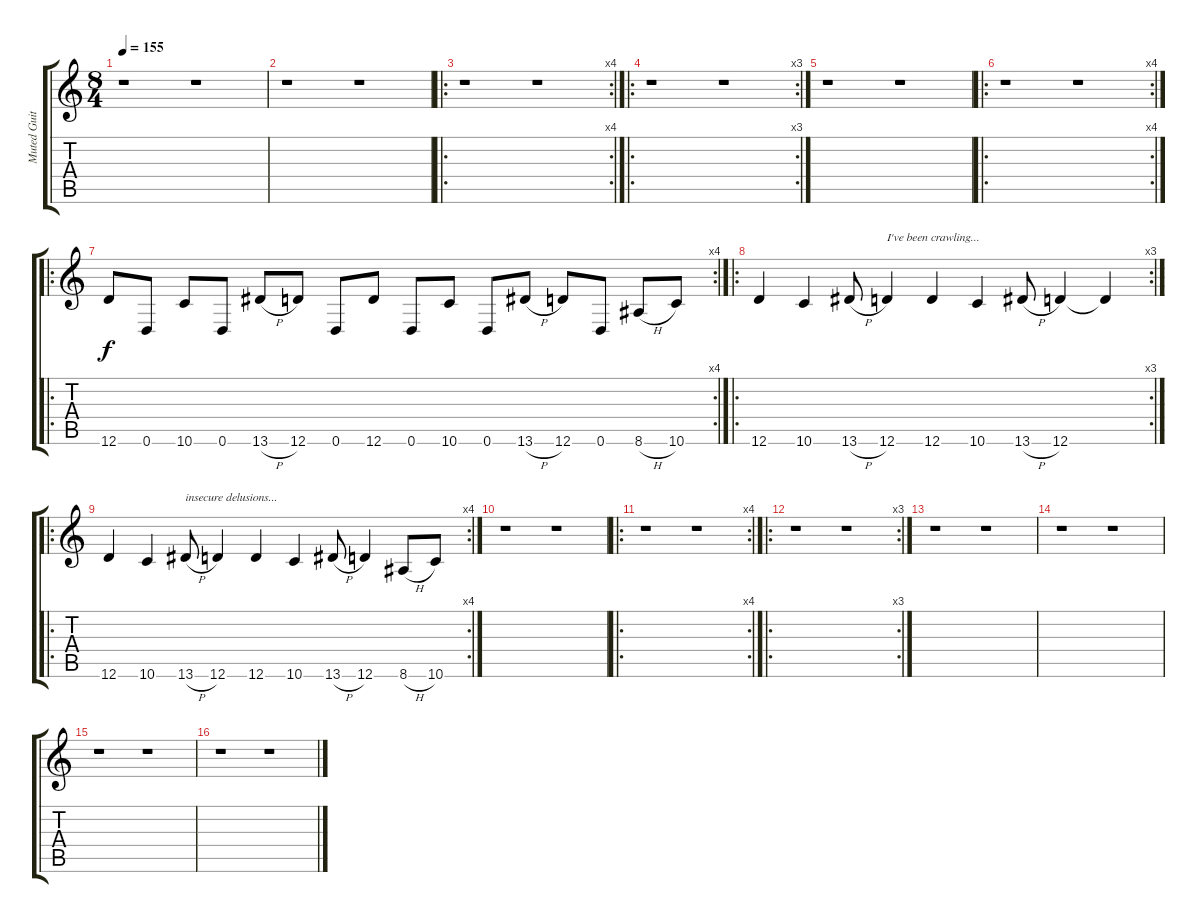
\track ("Muted Guitar" "Muted Guit") {instrument electricguitarmuted}
\staff {score tabs}
\tuning (E4 B3 G3 D3 A2 D2) {hide}
\ts (8 4)
\tempo 155
\clef g2
\ks c
r.1{dy f} r.1 |
r.1 r.1 |
\ro
\rc 4
r.1 r.1 |
\ro
\rc 3
r.1 r.1 |
r.1 r.1 |
\ro
\rc 4
r.1 r.1 |
\ro
\rc 4
12.6.8 0.6.8 10.6.8 0.6.8 13.6{h}.8 12.6.8 0.6.8 12.6.8 0.6.8 10.6.8 0.6.8 13.6{h}.8 12.6.8 0.6.8 8.6{h}.8 10.6.8 |
\ro
\rc 3
12.6.4 10.6.4 13.6{h}.8 12.6.4{txt "I've been crawling..."} 12.6.4 10.6.4 13.6{h}.8 12.6.4 12.6{t}.4 |
\ro
\rc 4
12.6.4 10.6.4 13.6{h}.8{txt "insecure delusions..."} 12.6.4 12.6.4 10.6.4 13.6{h}.8 12.6.4 8.6{h}.8 10.6.8 |
r.1 r.1 |
\ro
\rc 4
r.1 r.1 |
\ro
\rc 3
r.1 r.1 |
r.1 r.1 |
r.1 r.1 |
r.1 r.1 |
r.1 r.1
